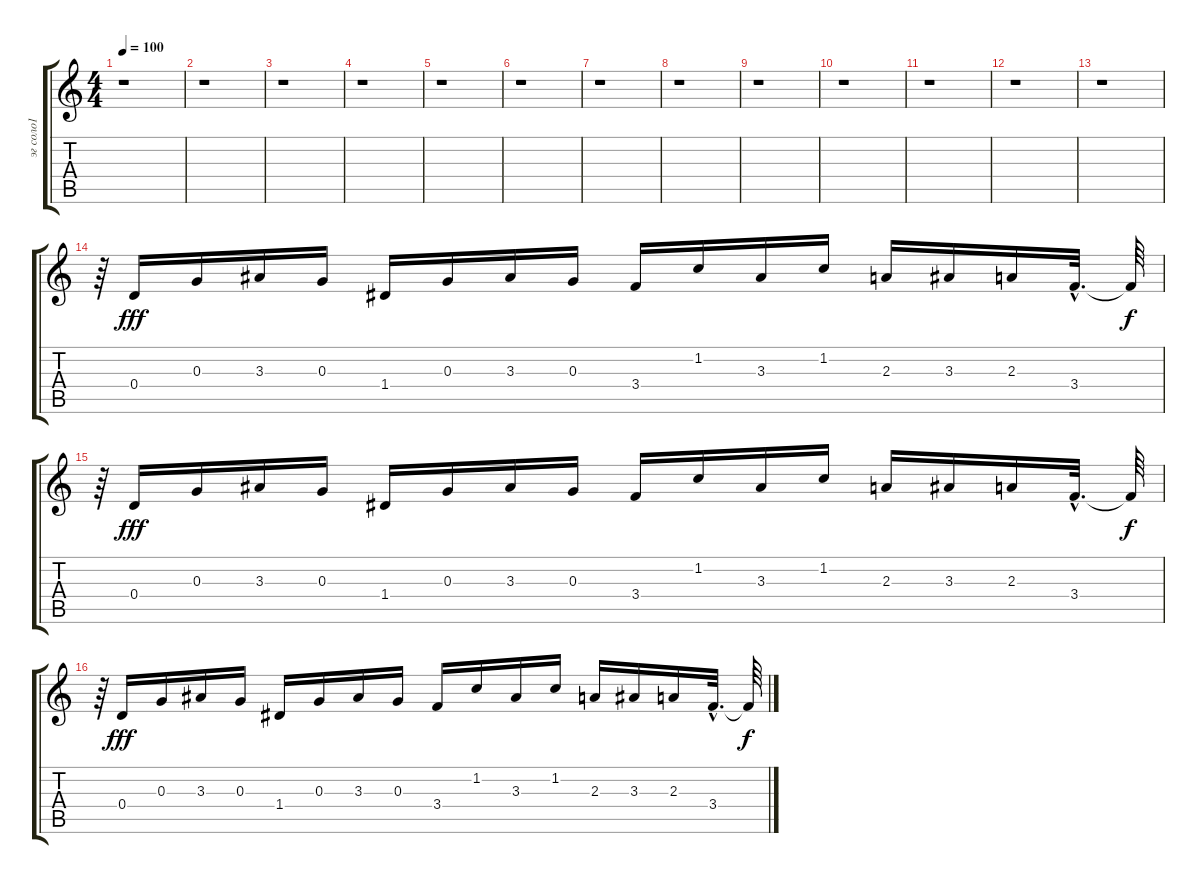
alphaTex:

\track ("эг соло1" "эг соло1") {instrument distortionguitar}
\staff {score tabs}
\tuning (E4 B3 G3 D3 A2 E2) {hide}
\ts (4 4)
\tempo 100
\clef g2
\ks c
r.1{dy fff} |
r.1 |
r.1 |
r.1 |
r.1 |
r.1 |
r.1 |
r.1 |
r.1 |
r.1 |
r.1 |
r.1 |
r.1 |
r.64 0.4.16 0.3.16 3.3.16 0.3.16 1.4.16 0.3.16 3.3.16 0.3.16 3.4.16 1.2.16 3.3.16 1.2.16 2.3.16 3.3.16 2.3.16 3.4{hac}.32{d} 3.4{t}.64{dy f} |
r.64 0.4.16{dy fff} 0.3.16 3.3.16 0.3.16 1.4.16 0.3.16 3.3.16 0.3.16 3.4.16 1.2.16 3.3.16 1.2.16 2.3.16 3.3.16 2.3.16 3.4{hac}.32{d} 3.4{t}.64{dy f} |
r.64 0.4.16{dy fff} 0.3.16 3.3.16 0.3.16 1.4.16 0.3.16 3.3.16 0.3.16 3.4.16 1.2.16 3.3.16 1.2.16 2.3.16 3.3.16 2.3.16 3.4{hac}.32{d} 3.4{t}.64{dy f}
